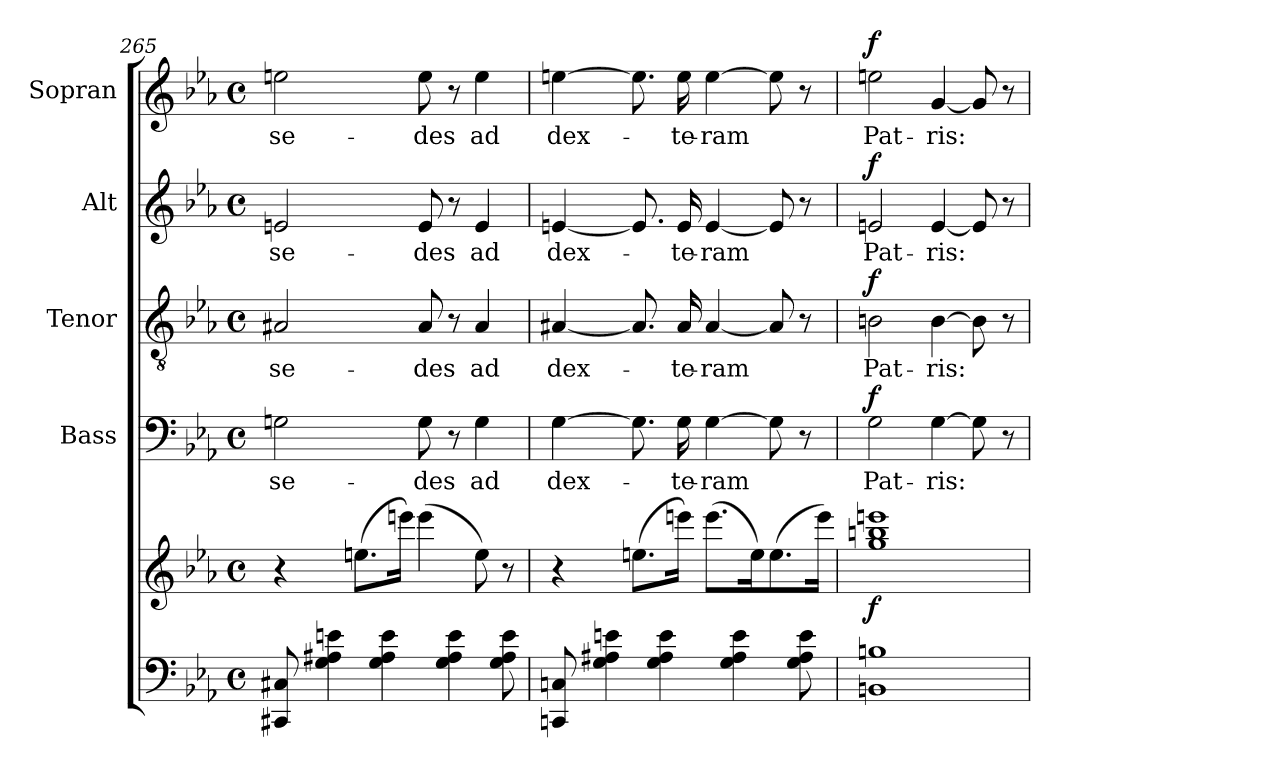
**kern	**kern	**dynam	**kern	**text	**dynam	**kern	**text	**dynam	**kern	**text	**dynam	**kern	**text	**dynam
*part5	*part5	*part5	*part4	*part4	*part4	*part3	*part3	*part3	*part2	*part2	*part2	*part1	*part1	*part1
*staff6	*staff5	*staff5/6	*staff4	*staff4	*staff4	*staff3	*staff3	*staff3	*staff2	*staff2	*staff2	*staff1	*staff1	*staff1
*	*	*	*I"Bass	*	*	*I"Tenor	*	*	*I"Alt	*	*	*I"Sopran	*	*
*	*	*	*I'B.	*	*	*I'T.	*	*	*I'A.	*	*	*I'S.	*	*
!!LO:LB:g=z
*clefF4	*clefG2	*	*clefF4	*	*	*clefGv2	*	*	*clefG2	*	*	*clefG2	*	*
*k[b-e-a-]	*k[b-e-a-]	*	*k[b-e-a-]	*	*	*k[b-e-a-]	*	*	*k[b-e-a-]	*	*	*k[b-e-a-]	*	*
*E-:	*E-:	*	*E-:	*	*	*E-:	*	*	*E-:	*	*	*E-:	*	*
*M4/4	*M4/4	*	*M4/4	*	*	*M4/4	*	*	*M4/4	*	*	*M4/4	*	*
*met(c)	*met(c)	*	*met(c)	*	*	*met(c)	*	*	*met(c)	*	*	*met(c)	*	*
=265	=265	=265	=265	=265	=265	=265	=265	=265	=265	=265	=265	=265	=265	=265
!	!	!	!	!LO:LY:b	!	!	!LO:LY:b	!	!	!LO:LY:b	!	!	!LO:LY:b	!
8CC#X/ 8C#X/	4r	.	2Gn\	se-	.	2A#X/	se-	.	2en/	se-	.	2een\	se-	.
4G\ 4A#X\ 4en\	.	.	.	.	.	.	.	.	.	.	.	.	.	.
.	(>8.een\L	.	.	.	.	.	.	.	.	.	.	.	.	.
4G\ 4A#\ 4e\	.	.	.	.	.	.	.	.	.	.	.	.	.	.
.	16eeen\Jk)	.	.	.	.	.	.	.	.	.	.	.	.	.
!	!	!	!	!LO:LY:b	!	!	!LO:LY:b	!	!	!LO:LY:b	!	!	!LO:LY:b	!
.	(>4eee\	.	8G\	-des	.	8A#/	-des	.	8e/	-des	.	8ee\	-des	.
4G\ 4A#\ 4e\	.	.	8r	.	.	8r	.	.	8r	.	.	8r	.	.
!	!	!	!	!LO:LY:b	!	!	!LO:LY:b	!	!	!LO:LY:b	!	!	!LO:LY:b	!
.	8ee\)	.	4G\	ad	.	4A#/	ad	.	4e/	ad	.	4ee\	ad	.
8G\ 8A#\ 8e\	8r	.	.	.	.	.	.	.	.	.	.	.	.	.
=266	=266	=266	=266	=266	=266	=266	=266	=266	=266	=266	=266	=266	=266	=266
!	!	!	!	!LO:LY:b	!	!	!LO:LY:b	!	!	!LO:LY:b	!	!	!LO:LY:b	!
8CCn/ 8Cn/	4r	.	[4G\	dex-	.	[4A#X/	dex-	.	[4en/	dex-	.	[4een\	dex-	.
4G\ 4A#X\ 4en\	.	.	.	.	.	.	.	.	.	.	.	.	.	.
.	(>8.een\L	.	8.G\]	.	.	8.A#/]	.	.	8.e/]	.	.	8.ee\]	.	.
4G\ 4A#\ 4e\	.	.	.	.	.	.	.	.	.	.	.	.	.	.
!	!	!	!	!LO:LY:b	!	!	!LO:LY:b	!	!	!LO:LY:b	!	!	!LO:LY:b	!
.	16eeen\Jk)	.	16G\	-te-	.	16A#/	-te-	.	16e/	-te-	.	16ee\	-te-	.
!	!	!	!	!LO:LY:b	!	!	!LO:LY:b	!	!	!LO:LY:b	!	!	!LO:LY:b	!
.	(>8.eee\L	.	[4G\	-ram	.	[4A#/	-ram	.	[4e/	-ram	.	[4ee\	-ram	.
4G\ 4A#\ 4e\	.	.	.	.	.	.	.	.	.	.	.	.	.	.
.	16ee\k)	.	.	.	.	.	.	.	.	.	.	.	.	.
.	(>8.ee\	.	8G\]	.	.	8A#/]	.	.	8e/]	.	.	8ee\]	.	.
8G\ 8A#\ 8e\	.	.	8r	.	.	8r	.	.	8r	.	.	8r	.	.
.	16eee\Jk)	.	.	.	.	.	.	.	.	.	.	.	.	.
=267	=267	=267	=267	=267	=267	=267	=267	=267	=267	=267	=267	=267	=267	=267
!	!	!LO:DY:b	!	!LO:LY:b	!LO:DY:a	!	!LO:LY:b	!LO:DY:a	!	!LO:LY:b	!LO:DY:a	!	!LO:LY:b	!LO:DY:a
1BBn 1Bn	1gg 1bbn 1eeen	f	2G\	Pat-	f	2Bn\	Pat-	f	2en/	Pat-	f	2een\	Pat-	f
!	!	!	!	!LO:LY:b	!	!	!LO:LY:b	!	!	!LO:LY:b	!	!	!LO:LY:b	!
.	.	.	[4G\	-ris:	.	[4B\	-ris:	.	[4e/	-ris:	.	[4g/	-ris:	.
.	.	.	8G\]	.	.	8B\]	.	.	8e/]	.	.	8g/]	.	.
.	.	.	8r	.	.	8r	.	.	8r	.	.	8r	.	.
=	=	=	=	=	=	=	=	=	=	=	=	=	=	=
*-	*-	*-	*-	*-	*-	*-	*-	*-	*-	*-	*-	*-	*-	*-
